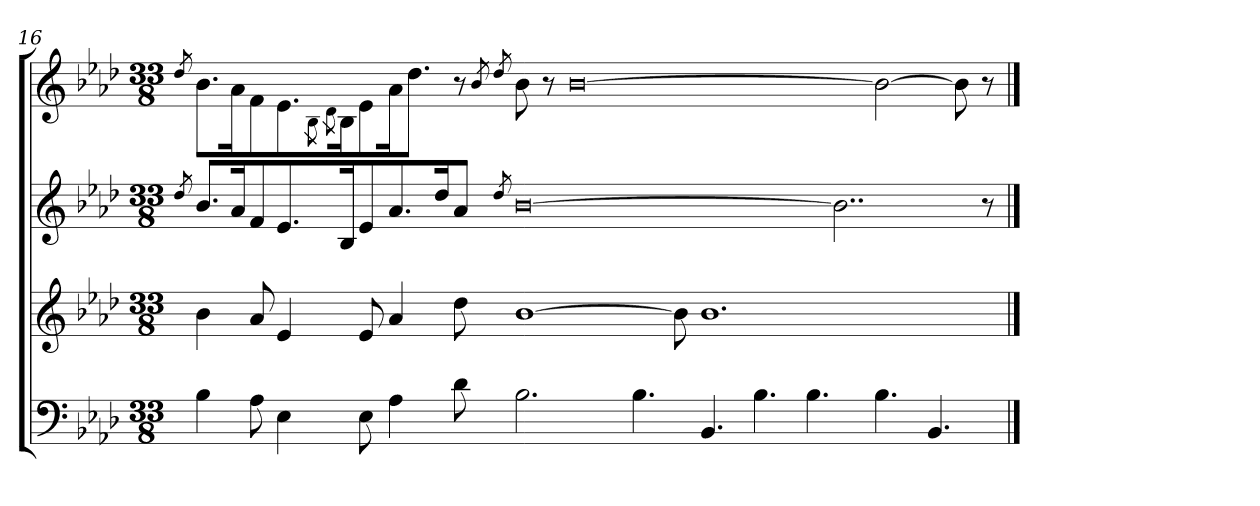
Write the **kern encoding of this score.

**kern	**kern	**kern	**kern
*part4	*part3	*part2	*part1
*staff4	*staff3	*staff2	*staff1
*clefF4	*clefG2	*clefG2	*clefG2
*k[b-e-a-d-]	*k[b-e-a-d-]	*k[b-e-a-d-]	*k[b-e-a-d-]
*M33/8	*M33/8	*M33/8	*M33/8
=16	=16	=16	=16
.	.	8qdd-	8qdd-
4B-	4b-	8.b-/L	8.b-\L
.	.	16a-/K	16a-\K
8A-	8a-	8f/	8f\
4E-	4e-	8.e-/	8.e-\
.	.	.	8qB-\
.	.	.	8qd-\
.	.	16B-/K	16B-\K
8E-	8e-	8e-/	8e-\
4A-	4a-	8.a-/	16a-\K
.	.	.	8.dd-\J
.	.	16dd-/K	.
8d-	8dd-	8a-/J	8r
.	.	.	8qb-
.	.	8qdd-	8qdd-
2.B-	[1b-	[0b-	8b-
.	.	.	8r
.	.	.	[0b-
4.B-	.	.	.
.	8b-]	.	.
4.BB-	1.b-	.	.
4.B-	.	.	.
4.B-	.	.	.
.	.	2..b-]	.
4.B-	.	.	2b-_
4.BB-	4.ryy	.	.
.	.	.	8b-]
.	.	8r	8r
==	==	==	==
*-	*-	*-	*-
